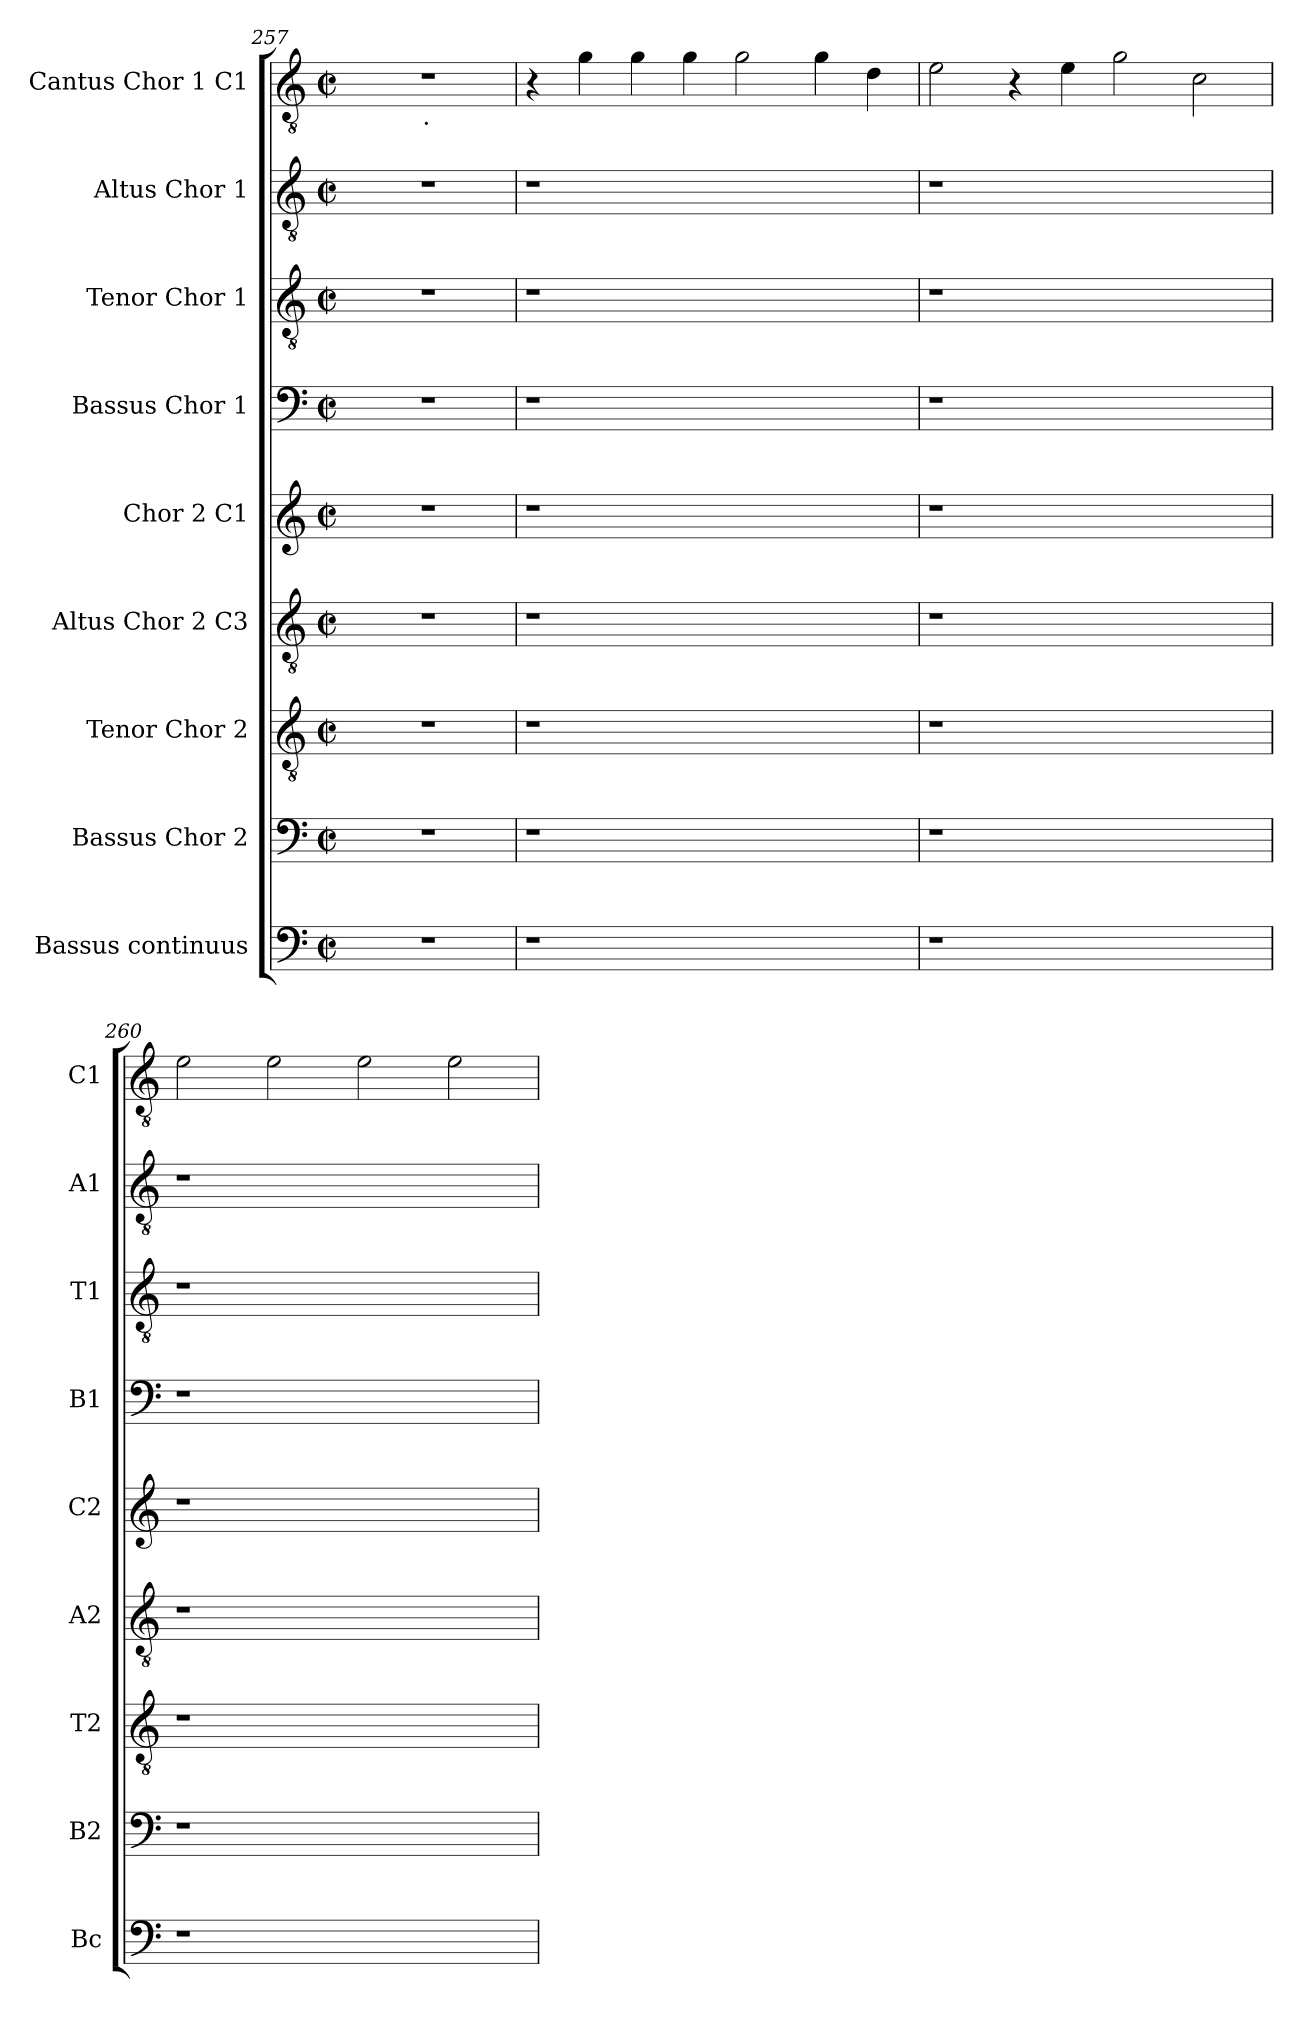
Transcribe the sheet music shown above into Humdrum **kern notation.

**kern	**kern	**kern	**kern	**kern	**kern	**kern	**kern	**kern
*part9	*part8	*part7	*part6	*part5	*part4	*part3	*part2	*part1
*staff9	*staff8	*staff7	*staff6	*staff5	*staff4	*staff3	*staff2	*staff1
*I"Bassus continuus	*I"Bassus Chor 2	*I"Tenor Chor 2	*I"Altus Chor 2 C3	*I"Chor 2 C1	*I"Bassus Chor 1	*I"Tenor Chor 1	*I"Altus Chor 1	*I"Cantus Chor 1 C1
*I'Bc	*I'B2	*I'T2	*I'A2	*I'C2	*I'B1	*I'T1	*I'A1	*I'C1
*clefF4	*clefF4	*clefGv2	*clefGv2	*clefG2	*clefF4	*clefGv2	*clefGv2	*clefGv2
*ITrd7c12	*	*	*	*	*	*	*	*
*k[]	*k[]	*k[]	*k[]	*k[]	*k[]	*k[]	*k[]	*k[]
*C:	*C:	*C:	*C:	*C:	*C:	*C:	*C:	*C:
*M2/2	*M2/2	*M2/2	*M2/2	*M2/2	*M2/2	*M2/2	*M2/2	*M2/2
*met(c|)	*met(c|)	*met(c|)	*met(c|)	*met(c|)	*met(c|)	*met(c|)	*met(c|)	*met(c|)
=257	=257	=257	=257	=257	=257	=257	=257	=257
*	*	*	*	*	*	*	*	*^
1r	1r	1r	1r	1r	1r	1r	1r	1r	4...ryy
!	!	!	!	!	!	!	!	!	!LO:TX:b:t=.
.	.	.	.	.	.	.	.	.	2ryy
.	.	.	.	.	.	.	.	.	32ryy
*	*	*	*	*	*	*	*	*v	*v
=258	=258	=258	=258	=258	=258	=258	=258	=258
1r	1r	1r	1r	1r	1r	1r	1r	4r
.	.	.	.	.	.	.	.	4g\
.	.	.	.	.	.	.	.	4g\
.	.	.	.	.	.	.	.	4g\
1ryy	1ryy	1ryy	1ryy	1ryy	1ryy	1ryy	1ryy	2g\
.	.	.	.	.	.	.	.	4g\
.	.	.	.	.	.	.	.	4d\
!!LO:LB:g=z
=259	=259	=259	=259	=259	=259	=259	=259	=259
1r	1r	1r	1r	1r	1r	1r	1r	2e\
.	.	.	.	.	.	.	.	4r
.	.	.	.	.	.	.	.	4e\
1ryy	1ryy	1ryy	1ryy	1ryy	1ryy	1ryy	1ryy	2g\
.	.	.	.	.	.	.	.	2c\
=260	=260	=260	=260	=260	=260	=260	=260	=260
1r	1r	1r	1r	1r	1r	1r	1r	2e\
.	.	.	.	.	.	.	.	2e\
1ryy	1ryy	1ryy	1ryy	1ryy	1ryy	1ryy	1ryy	2e\
.	.	.	.	.	.	.	.	2e\
=	=	=	=	=	=	=	=	=
*-	*-	*-	*-	*-	*-	*-	*-	*-
